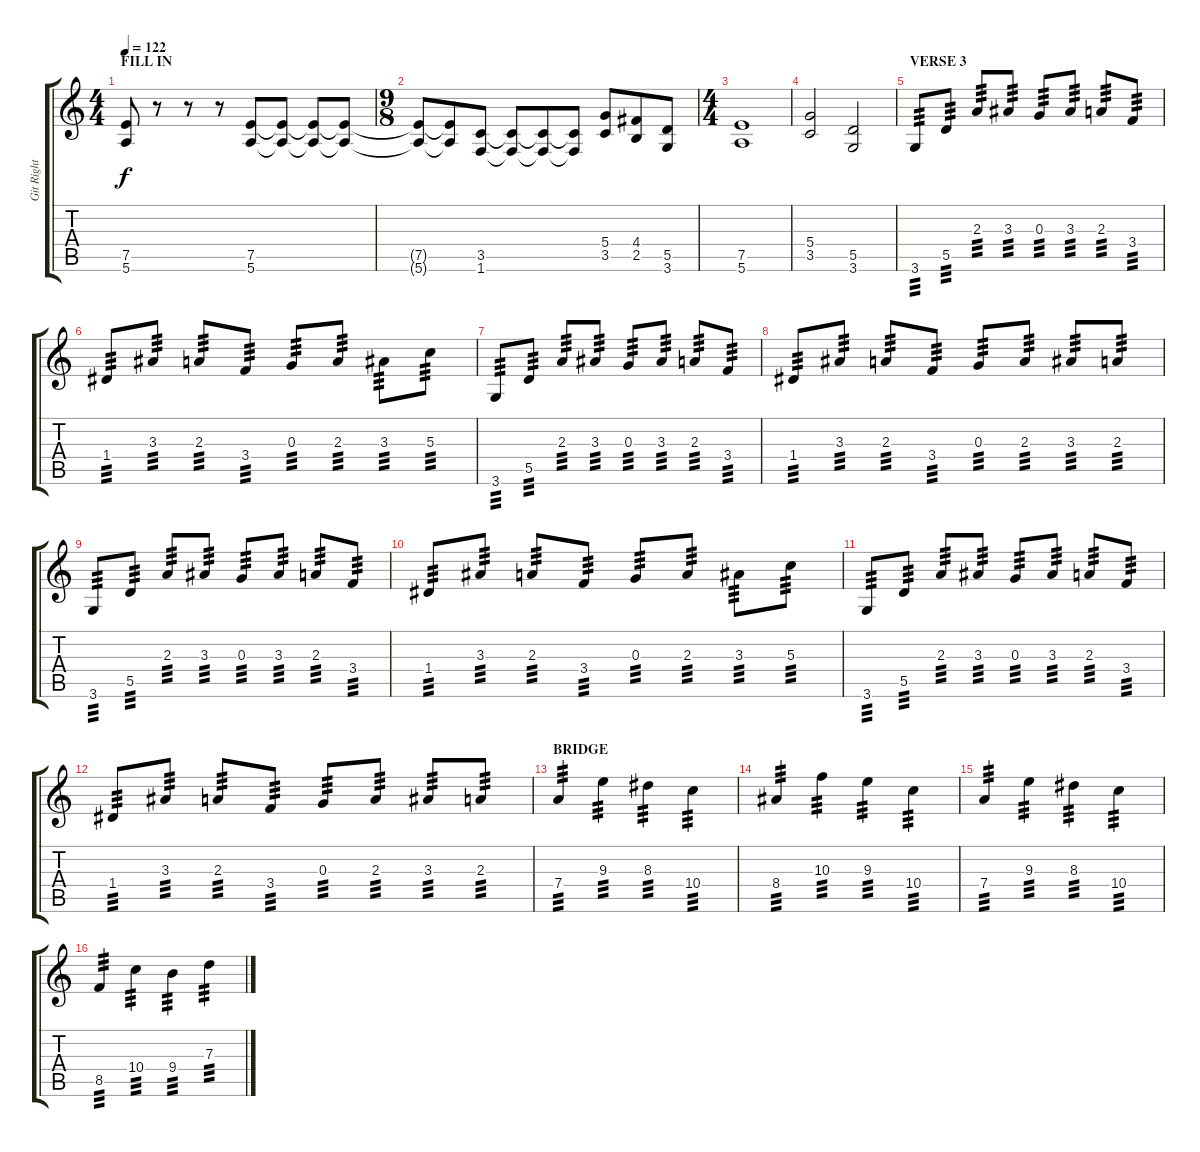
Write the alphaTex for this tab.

\track ("Git Right" "Git Right") {instrument distortionguitar}
\staff {score tabs}
\tuning (E4 B3 G3 D3 A2 E2) {hide}
\ts (4 4)
\section ("" "FILL IN")
\tempo 122
\clef g2
\ks c
(7.5 5.6).8{dy f} r.8 r.8 r.8 (7.5 5.6).8 (7.5{t} 5.6{t}).8 (7.5{t} 5.6{t}).8 (7.5{t} 5.6{t}).8 |
\ts (9 8)
(7.5{t} 5.6{t}).8 (7.5{t} 5.6{t}).8 (3.5 1.6).8 (3.5{t} 1.6{t}).8 (3.5{t} 1.6{t}).8 (3.5{t} 1.6{t}).8 (5.4 3.5).8 (4.4 2.5).8 (5.5 3.6).8 |
\ts (4 4)
(7.5 5.6).1 |
(5.4 3.5).2 (5.5 3.6).2 |
\section ("" "VERSE 3")
3.6.8{tp 3} 5.5.8{tp 3} 2.3.8{tp 3} 3.3.8{tp 3} 0.3.8{tp 3} 3.3.8{tp 3} 2.3.8{tp 3} 3.4.8{tp 3} |
1.4.8{tp 3} 3.3.8{tp 3} 2.3.8{tp 3} 3.4.8{tp 3} 0.3.8{tp 3} 2.3.8{tp 3} 3.3.8{tp 3} 5.3.8{tp 3} |
3.6.8{tp 3} 5.5.8{tp 3} 2.3.8{tp 3} 3.3.8{tp 3} 0.3.8{tp 3} 3.3.8{tp 3} 2.3.8{tp 3} 3.4.8{tp 3} |
1.4.8{tp 3} 3.3.8{tp 3} 2.3.8{tp 3} 3.4.8{tp 3} 0.3.8{tp 3} 2.3.8{tp 3} 3.3.8{tp 3} 2.3.8{tp 3} |
3.6.8{tp 3} 5.5.8{tp 3} 2.3.8{tp 3} 3.3.8{tp 3} 0.3.8{tp 3} 3.3.8{tp 3} 2.3.8{tp 3} 3.4.8{tp 3} |
1.4.8{tp 3} 3.3.8{tp 3} 2.3.8{tp 3} 3.4.8{tp 3} 0.3.8{tp 3} 2.3.8{tp 3} 3.3.8{tp 3} 5.3.8{tp 3} |
3.6.8{tp 3} 5.5.8{tp 3} 2.3.8{tp 3} 3.3.8{tp 3} 0.3.8{tp 3} 3.3.8{tp 3} 2.3.8{tp 3} 3.4.8{tp 3} |
1.4.8{tp 3} 3.3.8{tp 3} 2.3.8{tp 3} 3.4.8{tp 3} 0.3.8{tp 3} 2.3.8{tp 3} 3.3.8{tp 3} 2.3.8{tp 3} |
\section ("" "BRIDGE")
7.4.4{tp 3} 9.3.4{tp 3} 8.3.4{tp 3} 10.4.4{tp 3} |
8.4.4{tp 3} 10.3.4{tp 3} 9.3.4{tp 3} 10.4.4{tp 3} |
7.4.4{tp 3} 9.3.4{tp 3} 8.3.4{tp 3} 10.4.4{tp 3} |
8.5.4{tp 3} 10.4.4{tp 3} 9.4.4{tp 3} 7.3.4{tp 3}
